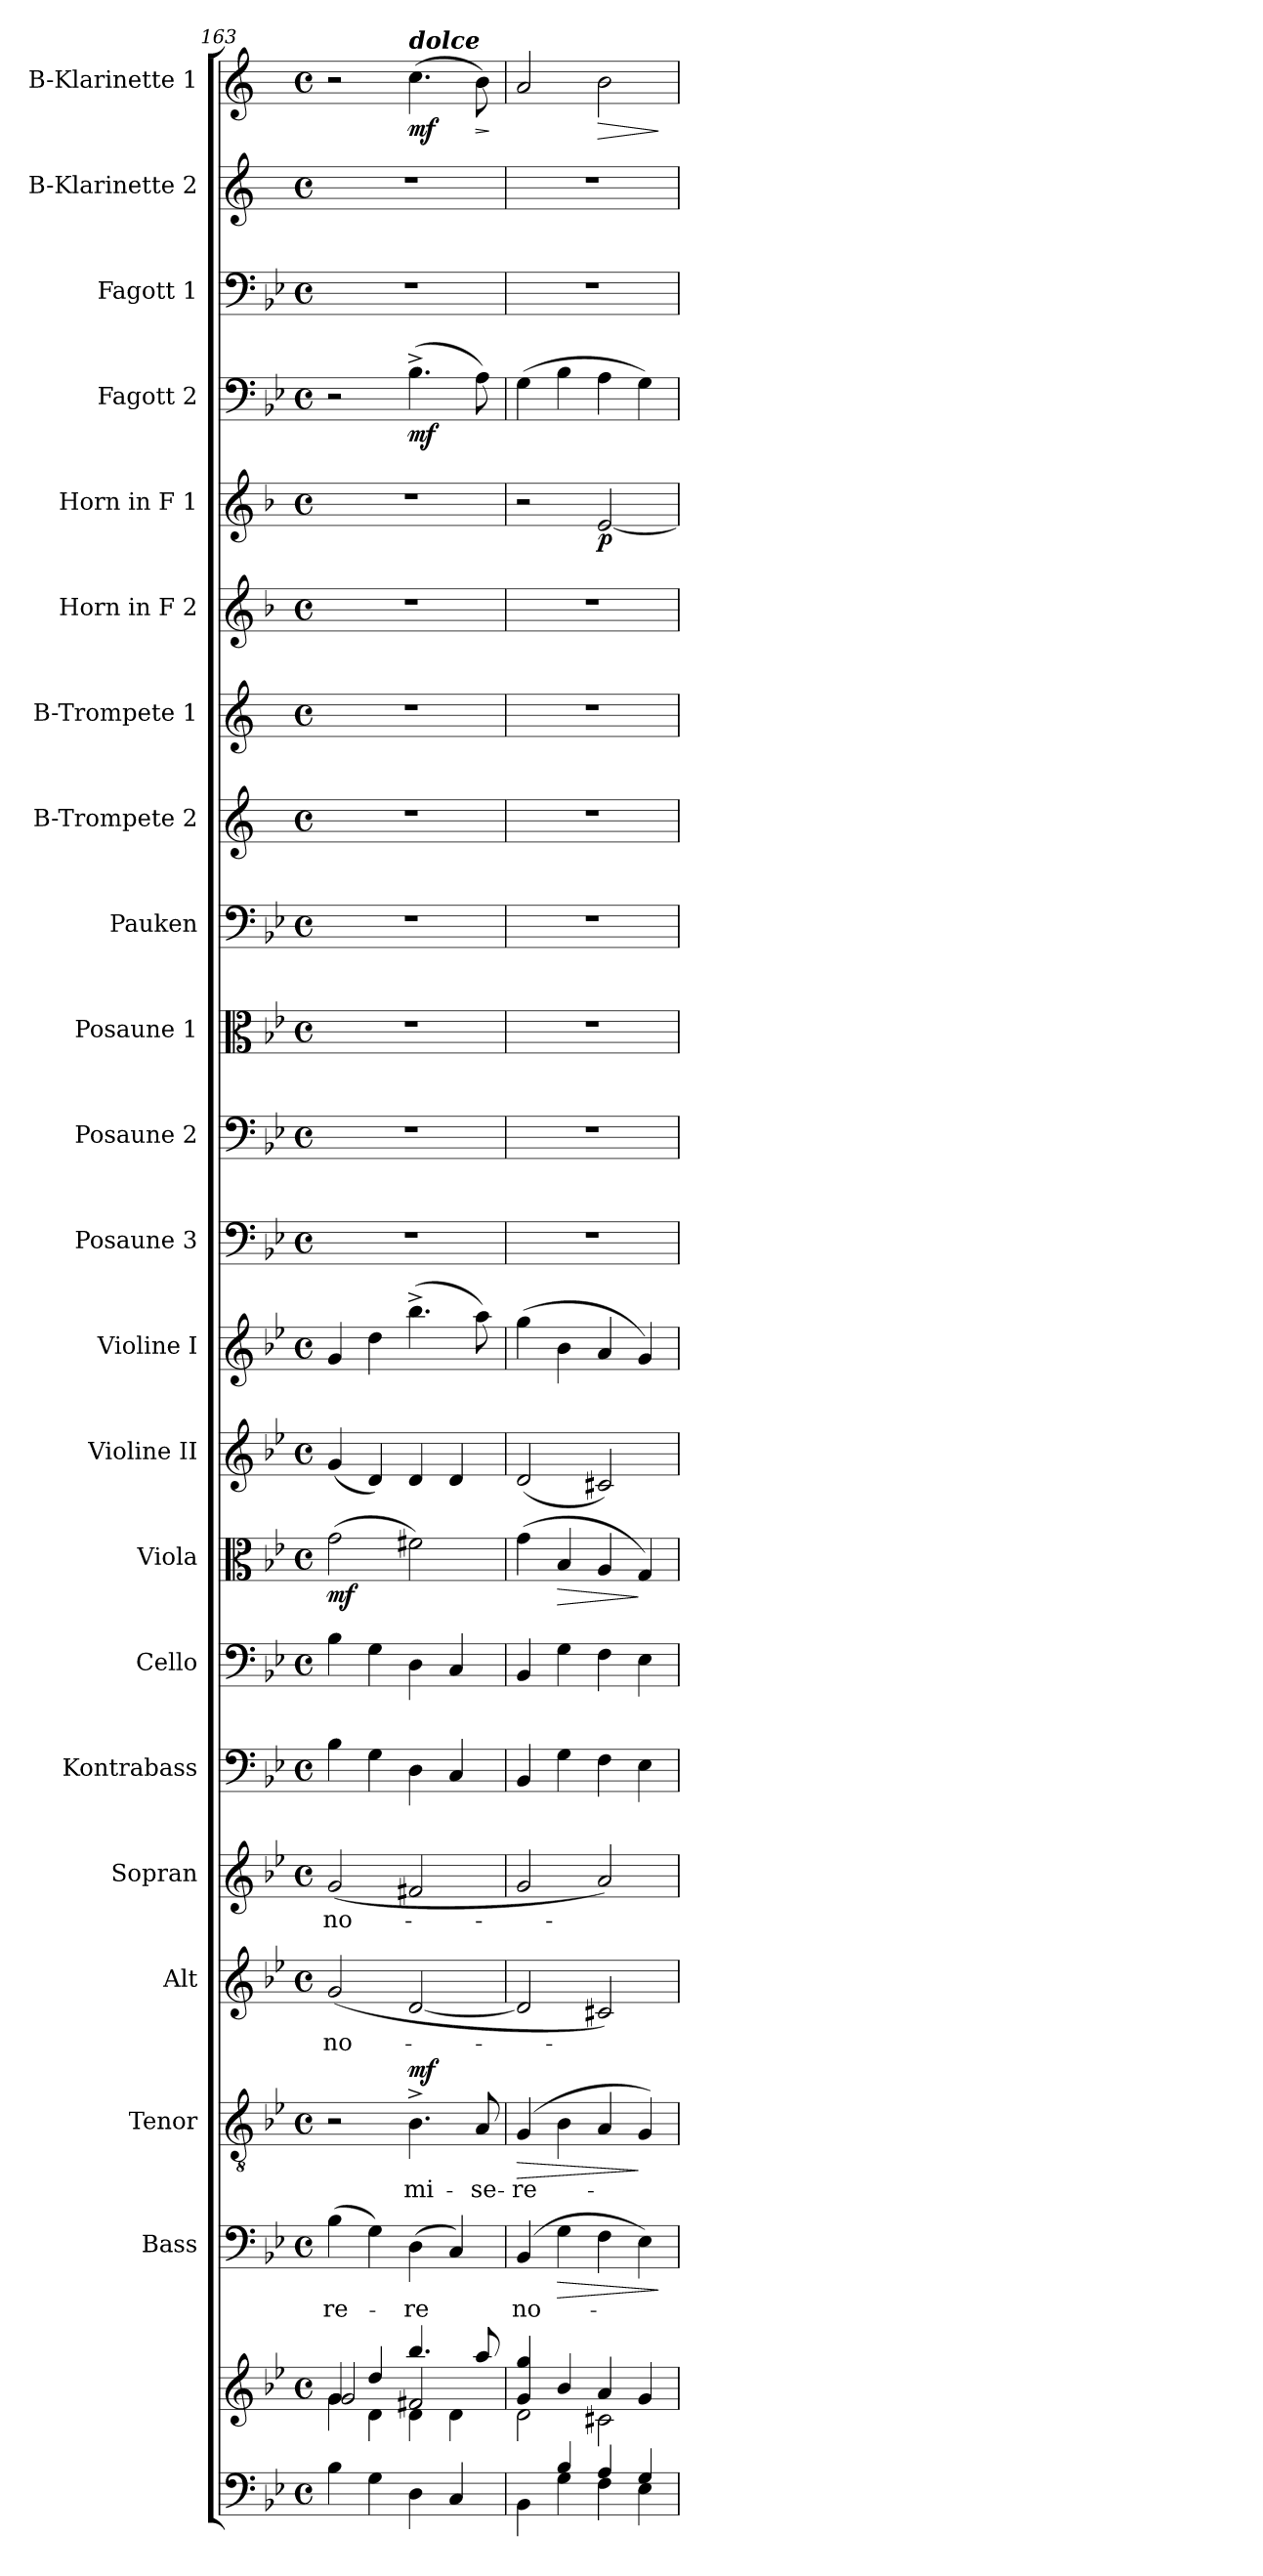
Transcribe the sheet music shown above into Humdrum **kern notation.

**kern	**kern	**kern	**text	**dynam	**kern	**text	**dynam	**kern	**text	**kern	**text	**kern	**kern	**kern	**dynam	**kern	**kern	**kern	**kern	**kern	**kern	**kern	**kern	**kern	**kern	**dynam	**kern	**dynam	**kern	**kern	**kern	**dynam
*part22	*part22	*part21	*part21	*part21	*part20	*part20	*part20	*part19	*part19	*part18	*part18	*part17	*part16	*part15	*part15	*part14	*part13	*part12	*part11	*part10	*part9	*part8	*part7	*part6	*part5	*part5	*part4	*part4	*part3	*part2	*part1	*part1
*staff23	*staff22	*staff21	*staff21	*staff21	*staff20	*staff20	*staff20	*staff19	*staff19	*staff18	*staff18	*staff17	*staff16	*staff15	*staff15	*staff14	*staff13	*staff12	*staff11	*staff10	*staff9	*staff8	*staff7	*staff6	*staff5	*staff5	*staff4	*staff4	*staff3	*staff2	*staff1	*staff1
*	*	*I"Bass	*	*	*I"Tenor	*	*	*I"Alt	*	*I"Sopran	*	*I"Kontrabass	*I"Cello	*I"Viola	*	*I"Violine II	*I"Violine I	*I"Posaune 3	*I"Posaune 2	*I"Posaune 1	*I"Pauken	*I"B-Trompete 2	*I"B-Trompete 1	*I"Horn in F 2	*I"Horn in F 1	*	*I"Fagott 2	*	*I"Fagott 1	*I"B-Klarinette 2	*I"B-Klarinette 1	*
*	*	*I'B.	*	*	*I'T.	*	*	*I'A.	*	*I'S.	*	*I'Kb.	*	*I'Vla.	*	*I'Vl. II	*I'Vl. I	*I'Pos. 3	*I'Pos. 2	*I'Pos. 1	*I'Pk.	*I'B Trp. 2	*I'B Trp. 1	*	*	*	*I'Fg. 2	*	*I'Fg. 1	*I'B Kl. 2	*I'B Kl. 1	*
*clefF4	*clefG2	*clefF4	*	*	*clefGv2	*	*	*clefG2	*	*clefG2	*	*clefF4	*clefF4	*clefC3	*	*clefG2	*clefG2	*clefF4	*clefF4	*clefC3	*clefF4	*clefG2	*clefG2	*clefG2	*clefG2	*	*clefF4	*	*clefF4	*clefG2	*clefG2	*
*	*	*	*	*	*	*	*	*	*	*	*	*ITrd7c12	*	*	*	*	*	*	*	*	*	*ITrd1c2	*ITrd1c2	*ITrd4c7	*ITrd4c7	*	*	*	*	*ITrd1c2	*ITrd1c2	*
*k[b-e-]	*k[b-e-]	*k[b-e-]	*	*	*k[b-e-]	*	*	*k[b-e-]	*	*k[b-e-]	*	*k[b-e-]	*k[b-e-]	*k[b-e-]	*	*k[b-e-]	*k[b-e-]	*k[b-e-]	*k[b-e-]	*k[b-e-]	*k[b-e-]	*k[b-e-]	*k[b-e-]	*k[b-e-]	*k[b-e-]	*	*k[b-e-]	*	*k[b-e-]	*k[b-e-]	*k[b-e-]	*
*B-:	*B-:	*B-:	*	*	*B-:	*	*	*B-:	*	*B-:	*	*B-:	*B-:	*B-:	*	*B-:	*B-:	*B-:	*B-:	*B-:	*B-:	*B-:	*B-:	*B-:	*B-:	*	*B-:	*	*B-:	*B-:	*B-:	*
*M4/4	*M4/4	*M4/4	*	*	*M4/4	*	*	*M4/4	*	*M4/4	*	*M4/4	*M4/4	*M4/4	*	*M4/4	*M4/4	*M4/4	*M4/4	*M4/4	*M4/4	*M4/4	*M4/4	*M4/4	*M4/4	*	*M4/4	*	*M4/4	*M4/4	*M4/4	*
*met(c)	*met(c)	*met(c)	*	*	*met(c)	*	*	*met(c)	*	*met(c)	*	*met(c)	*met(c)	*met(c)	*	*met(c)	*met(c)	*met(c)	*met(c)	*met(c)	*met(c)	*met(c)	*met(c)	*met(c)	*met(c)	*	*met(c)	*	*met(c)	*met(c)	*met(c)	*
=163	=163	=163	=163	=163	=163	=163	=163	=163	=163	=163	=163	=163	=163	=163	=163	=163	=163	=163	=163	=163	=163	=163	=163	=163	=163	=163	=163	=163	=163	=163	=163	=163
*	*^	*	*	*	*	*	*	*	*	*	*	*	*	*	*	*	*	*	*	*	*	*	*	*	*	*	*	*	*	*	*	*
*	*	*^	*	*	*	*	*	*	*	*	*	*	*	*	*	*	*	*	*	*	*	*	*	*	*	*	*	*	*	*	*	*	*
!	!	!	!	!	!LO:LY:b	!	!	!	!	!	!LO:LY:b	!	!LO:LY:b	!	!	!	!LO:DY:b	!	!	!	!	!	!	!	!	!	!	!	!	!	!	!	!	!
4B-\	4g/	4g\	2g/	(>4B-\	-re-	.	2r	.	.	(<2g/	no-	(<2g/	no-	4BB-\	4B-\	(>2g\	mf	(<4g/	4g/	1r	1r	1r	1r	1r	1r	1r	1r	.	2r	.	1r	1r	2r	.
4G\	4dd/	4d\	.	4G\)	.	.	.	.	.	.	.	.	.	4GG\	4G\	.	.	4d/)	4dd\	.	.	.	.	.	.	.	.	.	.	.	.	.	.	.
!	!	!	!	!	!	!	!	!	!	!	!	!	!	!	!	!	!	!	!	!	!	!	!	!	!	!	!	!	!	!	!	!	!LO:TX:a:Bi:t=dolce	!
!	!	!	!	!	!LO:LY:b	!	!	!LO:LY:b	!LO:DY:a	!	!	!	!	!	!	!	!	!	!	!	!	!	!	!	!	!	!	!	!	!LO:DY:b	!	!	!	!LO:DY:b
4D\	4.bb-/	4d\	2f#X/	(>4D\	-re	.	4.B-^>\	mi-	mf	[2d/	.	2f#X/	.	4DD\	4D\	2f#X\)	.	4d/	(>4.bb-^>\	.	.	.	.	.	.	.	.	.	(>4.B-^>\	mf	.	.	(>4.b-\	mf
4C/	.	4d\	.	4C/)	.	.	.	.	.	.	.	.	.	4CC/	4C/	.	.	4d/	.	.	.	.	.	.	.	.	.	.	.	.	.	.	.	.
!	!	!	!	!	!	!	!	!LO:LY:b	!	!	!	!	!	!	!	!	!	!	!	!	!	!	!	!	!	!	!	!	!	!	!	!	!	!LO:HP:b
.	8aa/	.	.	.	.	.	8A/	-se-	.	.	.	.	.	.	.	.	.	.	8aa\)	.	.	.	.	.	.	.	.	.	8A\)	.	.	.	8a\)	>
*	*v	*v	*v	*	*	*	*	*	*	*	*	*	*	*	*	*	*	*	*	*	*	*	*	*	*	*	*	*	*	*	*	*	*	*
.	.	.	.	.	.	.	.	.	.	.	.	.	.	.	.	.	.	.	.	.	.	.	.	.	.	.	.	.	.	.	.	]
!!LO:PB:g=z
=164	=164	=164	=164	=164	=164	=164	=164	=164	=164	=164	=164	=164	=164	=164	=164	=164	=164	=164	=164	=164	=164	=164	=164	=164	=164	=164	=164	=164	=164	=164	=164	=164
*^	*^	*	*	*	*	*	*	*	*	*	*	*	*	*	*	*	*	*	*	*	*	*	*	*	*	*	*	*	*	*	*	*
!	!	!	!	!	!LO:LY:b	!	!	!LO:LY:b	!LO:HP:b	!	!	!	!	!	!	!	!	!	!	!	!	!	!	!	!	!	!	!	!	!	!	!	!	!
4ryy	4BB-\	4g/ 4gg/	2d\	(4BB-/	no-	.	(4G/	-re-	>	2d/]	.	2g/	.	4BBB-/	4BB-/	(>4g\	.	(<2d/	(>4gg\	1r	1r	1r	1r	1r	1r	1r	2r	.	(>4G\	.	1r	1r	2g/	.
!	!	!	!	!	!	!LO:HP:b	!	!	!	!	!	!	!	!	!	!	!LO:HP:b	!	!	!	!	!	!	!	!	!	!	!	!	!	!	!	!	!
4B-/	4G\	4b-/	.	4G\	.	>	4B-\	.	.	.	.	.	.	4GG\	4G\	4B-/	>	.	4b-\	.	.	.	.	.	.	.	.	.	4B-\	.	.	.	.	.
!	!	!	!	!	!	!	!	!	!	!	!	!	!	!	!	!	!	!	!	!	!	!	!	!	!	!	!	!LO:DY:b	!	!	!	!	!	!LO:HP:b
4A/	4F\	4a/	2c#X\	4F\	.	.	4A/	.	.	2c#X/)	.	2a/)	.	4FF\	4F\	4A/	.	2c#X/)	4a/	.	.	.	.	.	.	.	[2A/	p	4A\	.	.	.	2a\	>
4G/	4E-\	4g/	.	4E-\)	.	.	4G/)	.	]	.	.	.	.	4EE-\	4E-\	4G/)	]	.	4g/)	.	.	.	.	.	.	.	.	.	4G\)	.	.	.	.	.
*v	*v	*	*	*	*	*	*	*	*	*	*	*	*	*	*	*	*	*	*	*	*	*	*	*	*	*	*	*	*	*	*	*	*	*
*	*v	*v	*	*	*	*	*	*	*	*	*	*	*	*	*	*	*	*	*	*	*	*	*	*	*	*	*	*	*	*	*	*	*
.	.	.	.	]	.	.	.	.	.	.	.	.	.	.	.	.	.	.	.	.	.	.	.	.	.	.	.	.	.	.	.	]
=	=	=	=	=	=	=	=	=	=	=	=	=	=	=	=	=	=	=	=	=	=	=	=	=	=	=	=	=	=	=	=	=
*-	*-	*-	*-	*-	*-	*-	*-	*-	*-	*-	*-	*-	*-	*-	*-	*-	*-	*-	*-	*-	*-	*-	*-	*-	*-	*-	*-	*-	*-	*-	*-	*-
